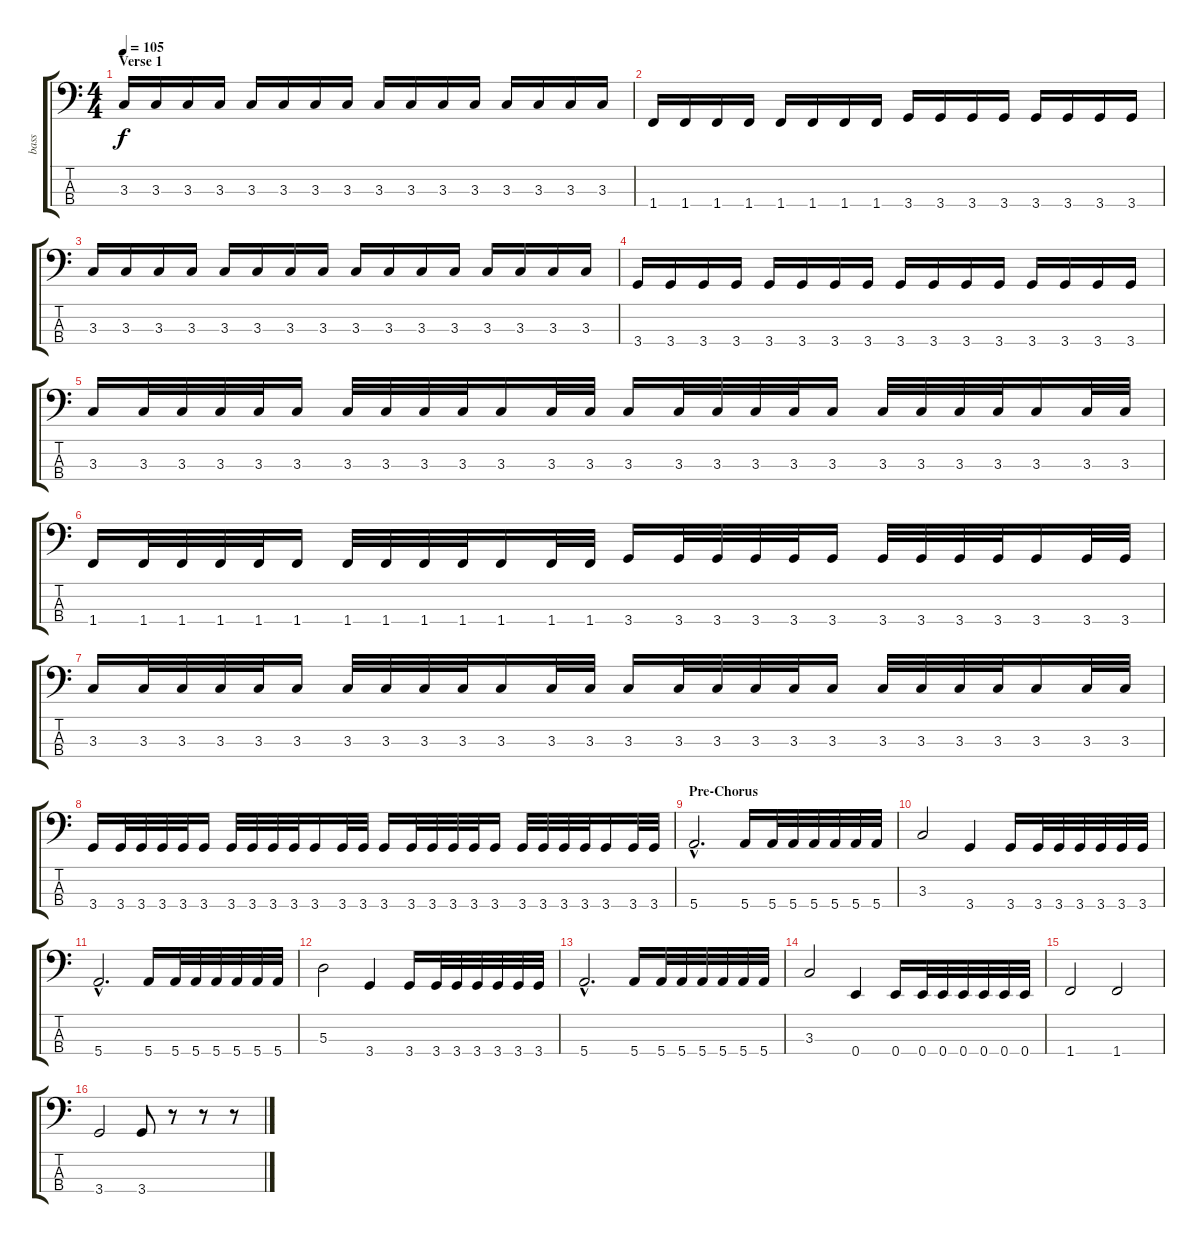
\track ("bass" "bass") {instrument electricbassfinger}
\staff {score tabs}
\tuning (G2 D2 A1 E1) {hide}
\ts (4 4)
\section ("" "Verse 1")
\tempo 105
\clef f4
\ks c
3.3.16{dy f} 3.3.16 3.3.16 3.3.16 3.3.16 3.3.16 3.3.16 3.3.16 3.3.16 3.3.16 3.3.16 3.3.16 3.3.16 3.3.16 3.3.16 3.3.16 |
1.4.16 1.4.16 1.4.16 1.4.16 1.4.16 1.4.16 1.4.16 1.4.16 3.4.16 3.4.16 3.4.16 3.4.16 3.4.16 3.4.16 3.4.16 3.4.16 |
3.3.16 3.3.16 3.3.16 3.3.16 3.3.16 3.3.16 3.3.16 3.3.16 3.3.16 3.3.16 3.3.16 3.3.16 3.3.16 3.3.16 3.3.16 3.3.16 |
3.4.16 3.4.16 3.4.16 3.4.16 3.4.16 3.4.16 3.4.16 3.4.16 3.4.16 3.4.16 3.4.16 3.4.16 3.4.16 3.4.16 3.4.16 3.4.16 |
\section ("" "")
3.3.16 3.3.32 3.3.32 3.3.32 3.3.32 3.3.16 3.3.32 3.3.32 3.3.32 3.3.32 3.3.16 3.3.32 3.3.32 3.3.16 3.3.32 3.3.32 3.3.32 3.3.32 3.3.16 3.3.32 3.3.32 3.3.32 3.3.32 3.3.16 3.3.32 3.3.32 |
1.4.16 1.4.32 1.4.32 1.4.32 1.4.32 1.4.16 1.4.32 1.4.32 1.4.32 1.4.32 1.4.16 1.4.32 1.4.32 3.4.16 3.4.32 3.4.32 3.4.32 3.4.32 3.4.16 3.4.32 3.4.32 3.4.32 3.4.32 3.4.16 3.4.32 3.4.32 |
3.3.16 3.3.32 3.3.32 3.3.32 3.3.32 3.3.16 3.3.32 3.3.32 3.3.32 3.3.32 3.3.16 3.3.32 3.3.32 3.3.16 3.3.32 3.3.32 3.3.32 3.3.32 3.3.16 3.3.32 3.3.32 3.3.32 3.3.32 3.3.16 3.3.32 3.3.32 |
3.4.16 3.4.32 3.4.32 3.4.32 3.4.32 3.4.16 3.4.32 3.4.32 3.4.32 3.4.32 3.4.16 3.4.32 3.4.32 3.4.16 3.4.32 3.4.32 3.4.32 3.4.32 3.4.16 3.4.32 3.4.32 3.4.32 3.4.32 3.4.16 3.4.32 3.4.32 |
\section ("" "Pre-Chorus")
5.4{hac}.2{d} 5.4.16 5.4.32 5.4.32 5.4.32 5.4.32 5.4.32 5.4.32 |
3.3.2 3.4.4 3.4.16 3.4.32 3.4.32 3.4.32 3.4.32 3.4.32 3.4.32 |
5.4{hac}.2{d} 5.4.16 5.4.32 5.4.32 5.4.32 5.4.32 5.4.32 5.4.32 |
5.3.2 3.4.4 3.4.16 3.4.32 3.4.32 3.4.32 3.4.32 3.4.32 3.4.32 |
5.4{hac}.2{d} 5.4.16 5.4.32 5.4.32 5.4.32 5.4.32 5.4.32 5.4.32 |
3.3.2 0.4.4 0.4.16 0.4.32 0.4.32 0.4.32 0.4.32 0.4.32 0.4.32 |
1.4.2 1.4.2 |
3.4.2 3.4.8 r.8 r.8 r.8
